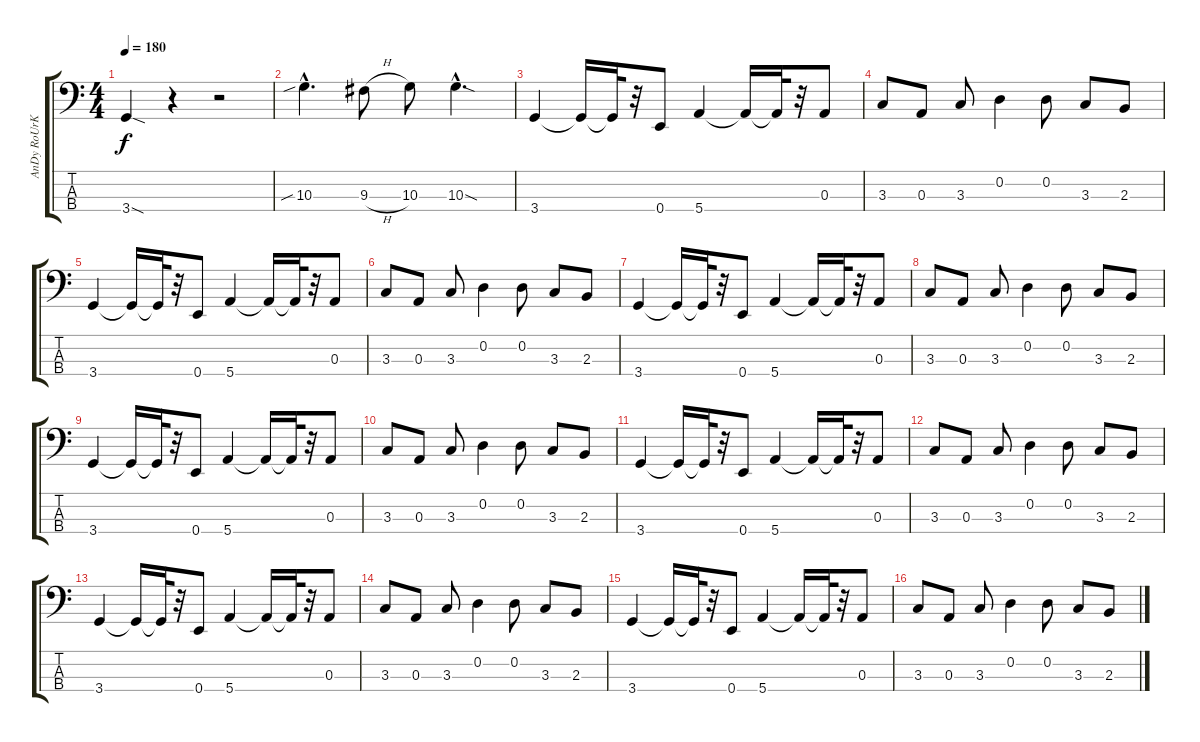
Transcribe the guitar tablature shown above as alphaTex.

\track ("AnDy RoUrKe" "AnDy RoUrK") {instrument electricbasspick}
\staff {score tabs}
\tuning (G2 D2 A1 E1) {hide}
\ts (4 4)
\tempo 180
\clef f4
\ks c
3.4{sod}.4{dy f} r.4 r.2 |
10.3{sib hac}.4{d} 9.3{h}.8 10.3.8 10.3{sod hac}.4{d} |
3.4.4 3.4{t}.16 3.4{t}.32 r.32 0.4.8 5.4.4 5.4{t}.16 5.4{t}.32 r.32 0.3.8 |
3.3.8 0.3.8 3.3.8 0.2.4 0.2.8 3.3.8 2.3.8 |
3.4.4 3.4{t}.16 3.4{t}.32 r.32 0.4.8 5.4.4 5.4{t}.16 5.4{t}.32 r.32 0.3.8 |
3.3.8 0.3.8 3.3.8 0.2.4 0.2.8 3.3.8 2.3.8 |
3.4.4 3.4{t}.16 3.4{t}.32 r.32 0.4.8 5.4.4 5.4{t}.16 5.4{t}.32 r.32 0.3.8 |
3.3.8 0.3.8 3.3.8 0.2.4 0.2.8 3.3.8 2.3.8 |
3.4.4 3.4{t}.16 3.4{t}.32 r.32 0.4.8 5.4.4 5.4{t}.16 5.4{t}.32 r.32 0.3.8 |
3.3.8 0.3.8 3.3.8 0.2.4 0.2.8 3.3.8 2.3.8 |
3.4.4 3.4{t}.16 3.4{t}.32 r.32 0.4.8 5.4.4 5.4{t}.16 5.4{t}.32 r.32 0.3.8 |
3.3.8 0.3.8 3.3.8 0.2.4 0.2.8 3.3.8 2.3.8 |
3.4.4 3.4{t}.16 3.4{t}.32 r.32 0.4.8 5.4.4 5.4{t}.16 5.4{t}.32 r.32 0.3.8 |
3.3.8 0.3.8 3.3.8 0.2.4 0.2.8 3.3.8 2.3.8 |
3.4.4 3.4{t}.16 3.4{t}.32 r.32 0.4.8 5.4.4 5.4{t}.16 5.4{t}.32 r.32 0.3.8 |
3.3.8 0.3.8 3.3.8 0.2.4 0.2.8 3.3.8 2.3.8
